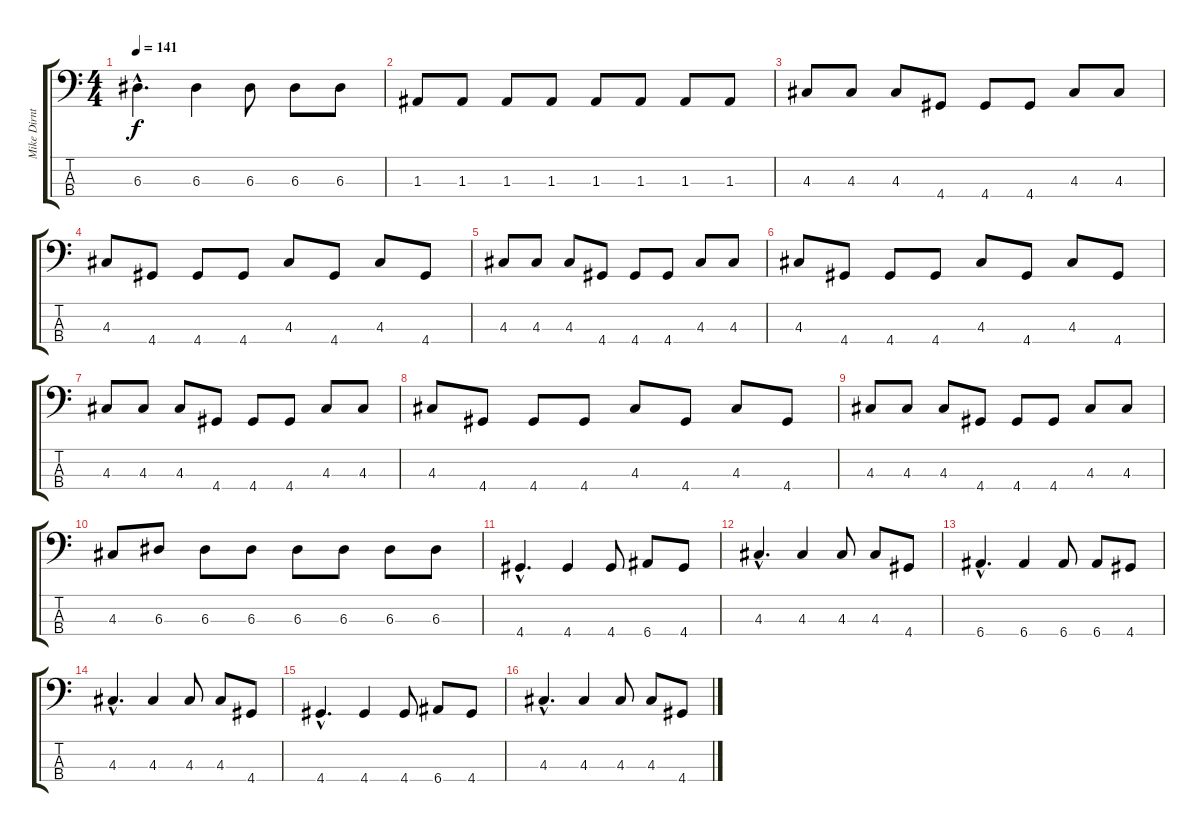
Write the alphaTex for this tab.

\track ("Mike Dirnt (Bass)" "Mike Dirnt") {instrument electricbassfinger}
\staff {score tabs}
\tuning (G2 D2 A1 E1) {hide}
\ts (4 4)
\tempo 141
\clef f4
\ks c
6.3{hac}.4{d dy f} 6.3.4 6.3.8 6.3.8 6.3.8 |
1.3.8 1.3.8 1.3.8 1.3.8 1.3.8 1.3.8 1.3.8 1.3.8 |
4.3.8 4.3.8 4.3.8 4.4.8 4.4.8 4.4.8 4.3.8 4.3.8 |
4.3.8 4.4.8 4.4.8 4.4.8 4.3.8 4.4.8 4.3.8 4.4.8 |
4.3.8 4.3.8 4.3.8 4.4.8 4.4.8 4.4.8 4.3.8 4.3.8 |
4.3.8 4.4.8 4.4.8 4.4.8 4.3.8 4.4.8 4.3.8 4.4.8 |
4.3.8 4.3.8 4.3.8 4.4.8 4.4.8 4.4.8 4.3.8 4.3.8 |
4.3.8 4.4.8 4.4.8 4.4.8 4.3.8 4.4.8 4.3.8 4.4.8 |
4.3.8 4.3.8 4.3.8 4.4.8 4.4.8 4.4.8 4.3.8 4.3.8 |
4.3.8 6.3.8 6.3.8 6.3.8 6.3.8 6.3.8 6.3.8 6.3.8 |
4.4{hac}.4{d} 4.4.4 4.4.8 6.4.8 4.4.8 |
4.3{hac}.4{d} 4.3.4 4.3.8 4.3.8 4.4.8 |
6.4{hac}.4{d} 6.4.4 6.4.8 6.4.8 4.4.8 |
4.3{hac}.4{d} 4.3.4 4.3.8 4.3.8 4.4.8 |
4.4{hac}.4{d} 4.4.4 4.4.8 6.4.8 4.4.8 |
4.3{hac}.4{d} 4.3.4 4.3.8 4.3.8 4.4.8
